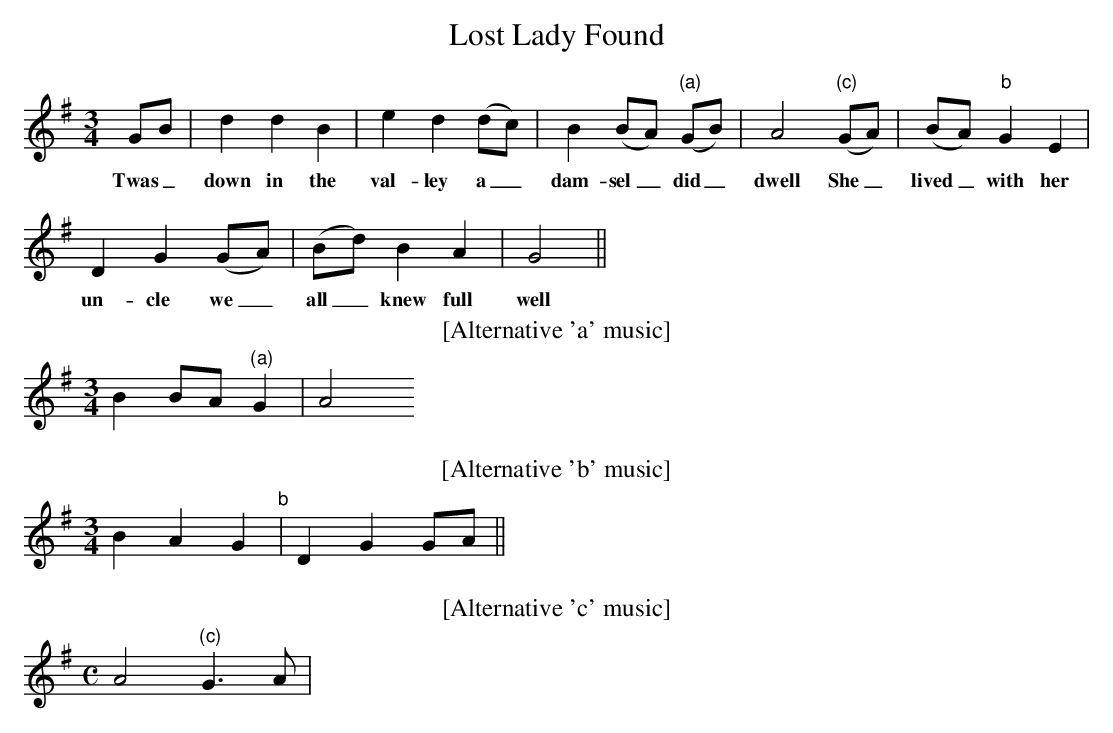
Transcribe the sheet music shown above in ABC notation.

X:1
T:Lost Lady Found
M:3/4
L:1/4
K:G
G/B/ | d d B | e d (d/c/) | B (B/A/) "(a)"(G/B/) | A2 "(c)"(G/A/) | (B/A/) "b"G E |
w: Twas_ down in the val-ley a_ dam-sel_ did_ dwell She_ lived_ with her
D G (G/A/) | (B/d/) B A | G2 ||
w: un-cle we_ all_ knew full well
T:[Alternative 'a' music]
B B/A/ "(a)"G | A2
T:[Alternative 'b' music]
B A G "b"| D G G/A/ ||
T:[Alternative 'c' music]
[M:C] A2 "(c)"G> A  |
